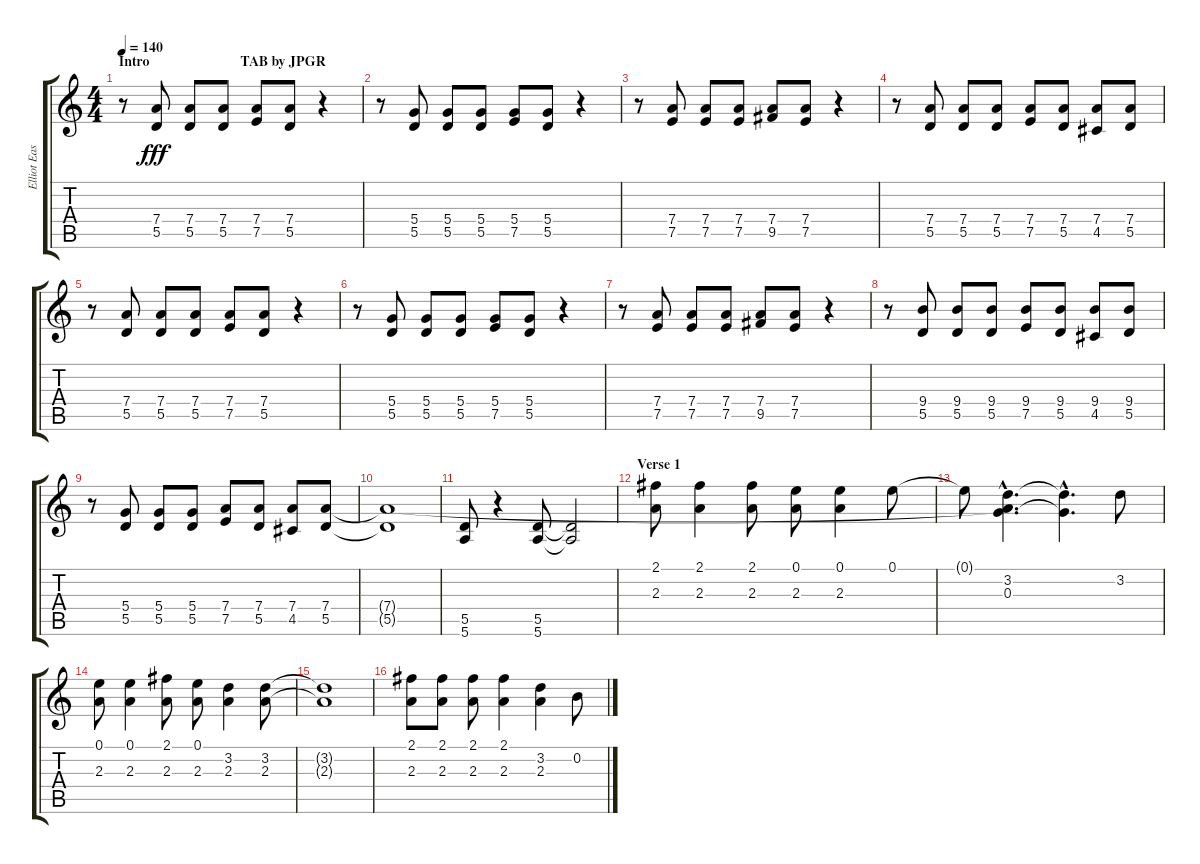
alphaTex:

\track ("Elliot Easton" "Elliot Eas") {instrument overdrivenguitar}
\staff {score tabs}
\tuning (E4 B3 G3 D3 A2 E2) {hide}
\ts (4 4)
\section ("" "Intro                          TAB by JPGR")
\tempo 140
\clef g2
\ks c
r.8{dy fff instrument overdrivenguitar} (7.4 5.5).8 (7.4 5.5).8 (7.4 5.5).8 (7.4 7.5).8 (7.4 5.5).8 r.4 |
r.8 (5.4 5.5).8 (5.4 5.5).8 (5.4 5.5).8 (5.4 7.5).8 (5.4 5.5).8 r.4 |
r.8 (7.4 7.5).8 (7.4 7.5).8 (7.4 7.5).8 (7.4 9.5).8 (7.4 7.5).8 r.4 |
r.8 (7.4 5.5).8 (7.4 5.5).8 (7.4 5.5).8 (7.4 7.5).8 (7.4 5.5).8 (7.4 4.5).8 (7.4 5.5).8 |
r.8 (7.4 5.5).8 (7.4 5.5).8 (7.4 5.5).8 (7.4 7.5).8 (7.4 5.5).8 r.4 |
r.8 (5.4 5.5).8 (5.4 5.5).8 (5.4 5.5).8 (5.4 7.5).8 (5.4 5.5).8 r.4 |
r.8 (7.4 7.5).8 (7.4 7.5).8 (7.4 7.5).8 (7.4 9.5).8 (7.4 7.5).8 r.4 |
r.8 (9.4 5.5).8 (9.4 5.5).8 (9.4 5.5).8 (9.4 7.5).8 (9.4 5.5).8 (9.4 4.5).8 (9.4 5.5).8 |
r.8 (5.4 5.5).8 (5.4 5.5).8 (5.4 5.5).8 (7.4 7.5).8 (7.4 5.5).8 (7.4 4.5).8 (7.4 5.5).8 |
(7.4{t} 5.5{t}).1 |
(5.5 5.6).8 r.4 (5.5 5.6).8 (5.5{t} 5.6{t}).2 |
\section ("" "Verse 1")
(2.1 2.3).8 (2.1 2.3).4 (2.1 2.3).8 (0.1 2.3).8 (0.1 2.3).4 0.1.8 |
0.1{t}.8 (3.2{hac} 0.3{hac} 7.4{hac t}).4{d} (3.2{hac t} 0.3{hac t}).4{d} 3.2.8 |
(0.1 2.3).8 (0.1 2.3).4 (2.1 2.3).8 (0.1 2.3).8 (3.2 2.3).4 (3.2 2.3).8 |
(3.2{t} 2.3{t}).1 |
(2.1 2.3).8 (2.1 2.3).8 (2.1 2.3).8 (2.1 2.3).4 (3.2 2.3).4 0.2.8
